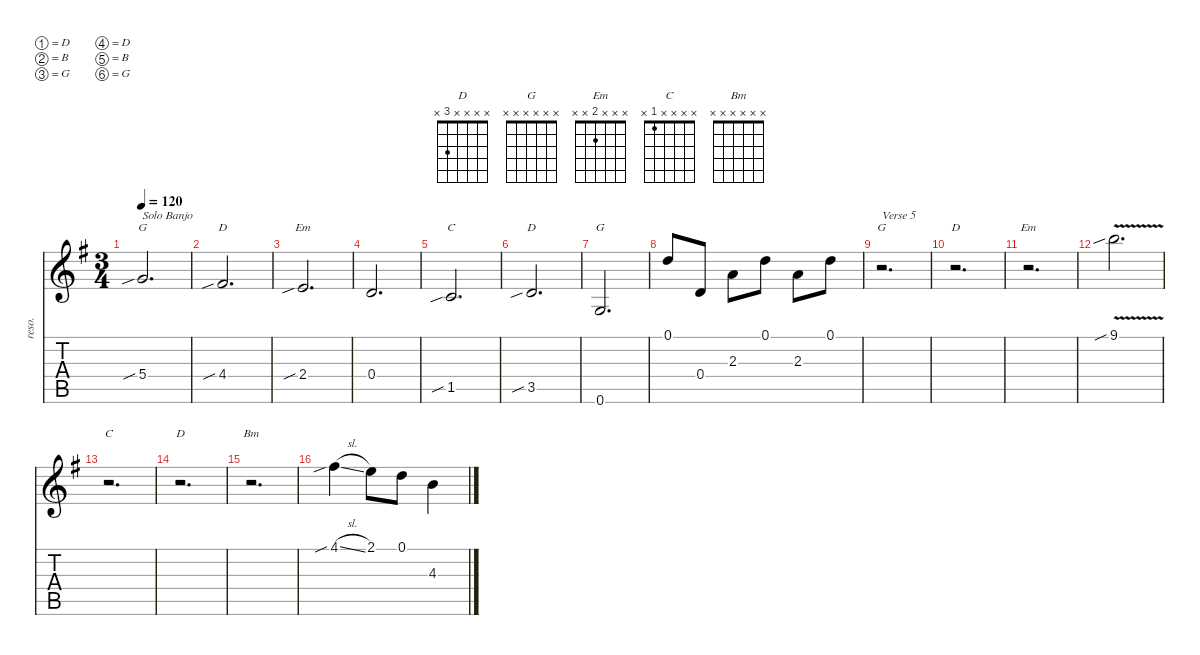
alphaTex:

\defaultSystemsLayout 4
\hideDynamics
\bracketExtendMode nobrackets
\track ("Resonator" "reso.") {instrument acousticguitarsteel}
\staff {score tabs}
\tuning (D4 B3 G3 D3 B2 G2)
\chord ("D" x x x 4 x x) {showfingering false}
\chord ("G" x x x 5 x x) {showfingering false}
\chord ("G" x x x x x 0) {showfingering false}
\chord ("D" x x x x x x)
\chord ("Em" x x x x x x)
\chord ("C" x x x x x x)
\chord ("Bm" x x x x x x)
\chord ("G" x x x x x x)
\chord ("Em" x x x 2 x x) {showfingering false}
\chord ("C" x x x x 1 x) {showfingering false}
\chord ("D" x x x x 3 x) {showfingering false}
\ts (3 4)
\tempo 120
\clef g2
\ks g
5.4{sib acc forcenatural}.2{d ch "G" txt "Solo Banjo" dy mf beam Up} |
4.4{sib acc #}.2{d ch "D" beam Up} |
2.4{sib acc forcenatural}.2{d ch "Em" beam Up} |
0.4{acc forcenatural}.2{d beam Up} |
1.5{sib acc forcenatural}.2{d ch "C" beam Up} |
3.5{sib acc forcenatural}.2{d ch "D" beam Up} |
0.6{acc forcenatural}.2{d ch "G" beam Up} |
0.1{acc forcenatural}.8{beam Up} 0.4{acc forcenatural}.8{beam Up} 2.3{acc forcenatural}.8{beam Down} 0.1{acc forcenatural}.8{beam Down} 2.3{acc forcenatural}.8{beam Down} 0.1{acc forcenatural}.8{beam Down} |
r.2{d ch "G" txt "Verse 5" beam Down} |
r.2{d ch "D" beam Down} |
r.2{d ch "Em" beam Down} |
9.1{v sib acc forcenatural}.2{d beam Down} |
r.2{d ch "C" beam Down} |
r.2{d ch "D" beam Down} |
r.2{d ch "Bm" beam Down} |
4.1{sib sl acc #}.4{beam Down} 2.1{acc forcenatural}.8{beam Down} 0.1{acc forcenatural}.8{beam Down} 4.3{acc forcenatural}.4{beam Down}
